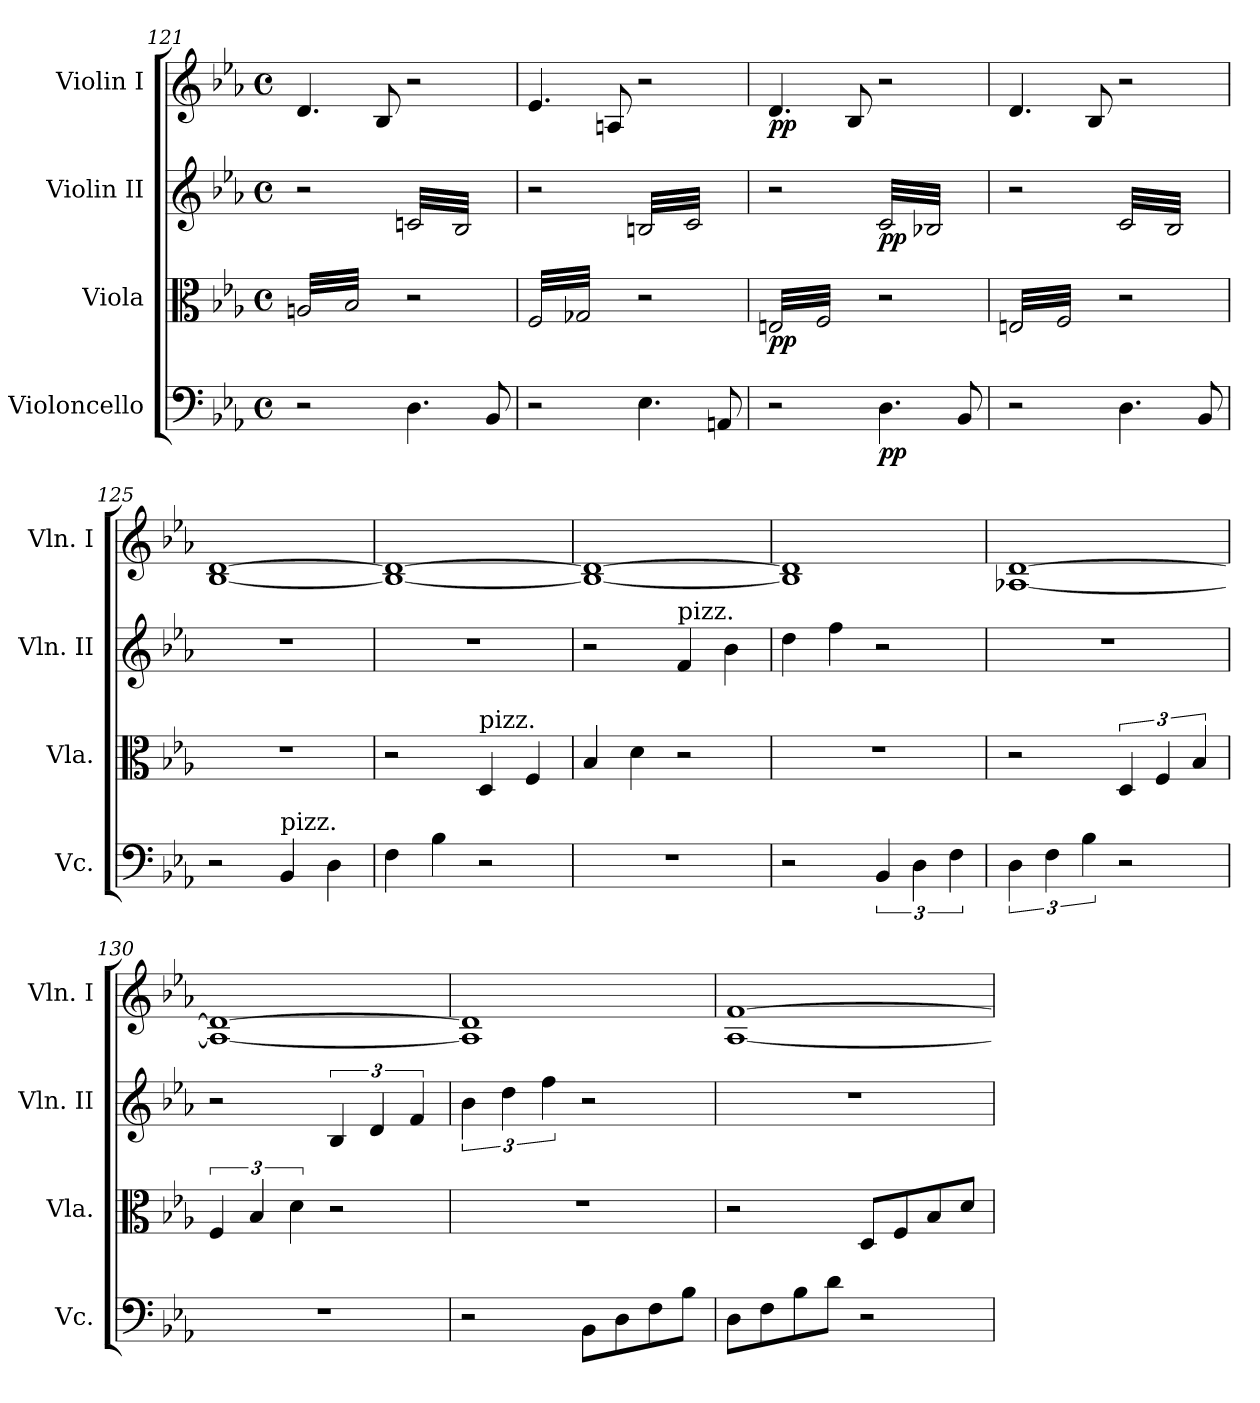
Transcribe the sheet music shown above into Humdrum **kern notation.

**kern	**dynam	**kern	**dynam	**kern	**dynam	**kern	**dynam
*part4	*part4	*part3	*part3	*part2	*part2	*part1	*part1
*staff4	*staff4	*staff3	*staff3	*staff2	*staff2	*staff1	*staff1
*I"Violoncello	*	*I"Viola	*	*I"Violin II	*	*I"Violin I	*
*I'Vc.	*	*I'Vla.	*	*I'Vln. II	*	*I'Vln. I	*
*clefF4	*	*clefC3	*	*clefG2	*	*clefG2	*
*k[b-e-a-]	*	*k[b-e-a-]	*	*k[b-e-a-]	*	*k[b-e-a-]	*
*E-:	*	*E-:	*	*E-:	*	*E-:	*
*M4/4	*	*M4/4	*	*M4/4	*	*M4/4	*
*met(c)	*	*met(c)	*	*met(c)	*	*met(c)	*
=121	=121	=121	=121	=121	=121	=121	=121
*	*	*tremolo	*	*	*	*	*
2r	.	32An/LLL	.	2r	.	4.d/	.
.	.	32B-/	.	.	.	.	.
.	.	32An/	.	.	.	.	.
.	.	32B-/	.	.	.	.	.
.	.	32An/	.	.	.	.	.
.	.	32B-/	.	.	.	.	.
.	.	32An/	.	.	.	.	.
.	.	32B-/	.	.	.	.	.
.	.	32An/	.	.	.	.	.
.	.	32B-/	.	.	.	.	.
.	.	32An/	.	.	.	.	.
.	.	32B-/	.	.	.	.	.
.	.	32An/	.	.	.	8B-/	.
.	.	32B-/	.	.	.	.	.
.	.	32An/	.	.	.	.	.
.	.	32B-/JJJ	.	.	.	.	.
*	*	*	*	*tremolo	*	*	*
4.D\	.	2r	.	32cn/LLL	.	2r	.
.	.	.	.	32B-/	.	.	.
.	.	.	.	32cn/	.	.	.
.	.	.	.	32B-/	.	.	.
.	.	.	.	32cn/	.	.	.
.	.	.	.	32B-/	.	.	.
.	.	.	.	32cn/	.	.	.
.	.	.	.	32B-/	.	.	.
.	.	.	.	32cn/	.	.	.
.	.	.	.	32B-/	.	.	.
.	.	.	.	32cn/	.	.	.
.	.	.	.	32B-/	.	.	.
8BB-/	.	.	.	32cn/	.	.	.
.	.	.	.	32B-/	.	.	.
.	.	.	.	32cn/	.	.	.
.	.	.	.	32B-/JJJ	.	.	.
=122	=122	=122	=122	=122	=122	=122	=122
2r	.	32F/LLL	.	2r	.	4.e-/	.
.	.	32G-X/	.	.	.	.	.
.	.	32F/	.	.	.	.	.
.	.	32G-X/	.	.	.	.	.
.	.	32F/	.	.	.	.	.
.	.	32G-X/	.	.	.	.	.
.	.	32F/	.	.	.	.	.
.	.	32G-X/	.	.	.	.	.
.	.	32F/	.	.	.	.	.
.	.	32G-X/	.	.	.	.	.
.	.	32F/	.	.	.	.	.
.	.	32G-X/	.	.	.	.	.
.	.	32F/	.	.	.	8An/	.
.	.	32G-X/	.	.	.	.	.
.	.	32F/	.	.	.	.	.
.	.	32G-X/JJJ	.	.	.	.	.
4.E-\	.	2r	.	32Bn/LLL	.	2r	.
.	.	.	.	32c/	.	.	.
.	.	.	.	32Bn/	.	.	.
.	.	.	.	32c/	.	.	.
.	.	.	.	32Bn/	.	.	.
.	.	.	.	32c/	.	.	.
.	.	.	.	32Bn/	.	.	.
.	.	.	.	32c/	.	.	.
.	.	.	.	32Bn/	.	.	.
.	.	.	.	32c/	.	.	.
.	.	.	.	32Bn/	.	.	.
.	.	.	.	32c/	.	.	.
8AAn/	.	.	.	32Bn/	.	.	.
.	.	.	.	32c/	.	.	.
.	.	.	.	32Bn/	.	.	.
.	.	.	.	32c/JJJ	.	.	.
!!LO:LB:g=z
=123	=123	=123	=123	=123	=123	=123	=123
!	!	!	!LO:DY:b	!	!	!	!LO:DY:b
2r	.	32En/LLL	pp	2r	.	4.d/	pp
.	.	32F/	.	.	.	.	.
.	.	32En/	.	.	.	.	.
.	.	32F/	.	.	.	.	.
.	.	32En/	.	.	.	.	.
.	.	32F/	.	.	.	.	.
.	.	32En/	.	.	.	.	.
.	.	32F/	.	.	.	.	.
.	.	32En/	.	.	.	.	.
.	.	32F/	.	.	.	.	.
.	.	32En/	.	.	.	.	.
.	.	32F/	.	.	.	.	.
.	.	32En/	.	.	.	8B-/	.
.	.	32F/	.	.	.	.	.
.	.	32En/	.	.	.	.	.
.	.	32F/JJJ	.	.	.	.	.
!	!LO:DY:b	!	!	!	!LO:DY:b	!	!
4.D\	pp	2r	.	32c/LLL	pp	2r	.
.	.	.	.	32B-X/	.	.	.
.	.	.	.	32c/	.	.	.
.	.	.	.	32B-X/	.	.	.
.	.	.	.	32c/	.	.	.
.	.	.	.	32B-X/	.	.	.
.	.	.	.	32c/	.	.	.
.	.	.	.	32B-X/	.	.	.
.	.	.	.	32c/	.	.	.
.	.	.	.	32B-X/	.	.	.
.	.	.	.	32c/	.	.	.
.	.	.	.	32B-X/	.	.	.
8BB-/	.	.	.	32c/	.	.	.
.	.	.	.	32B-X/	.	.	.
.	.	.	.	32c/	.	.	.
.	.	.	.	32B-X/JJJ	.	.	.
=124	=124	=124	=124	=124	=124	=124	=124
2r	.	32En/LLL	.	2r	.	4.d/	.
.	.	32F/	.	.	.	.	.
.	.	32En/	.	.	.	.	.
.	.	32F/	.	.	.	.	.
.	.	32En/	.	.	.	.	.
.	.	32F/	.	.	.	.	.
.	.	32En/	.	.	.	.	.
.	.	32F/	.	.	.	.	.
.	.	32En/	.	.	.	.	.
.	.	32F/	.	.	.	.	.
.	.	32En/	.	.	.	.	.
.	.	32F/	.	.	.	.	.
.	.	32En/	.	.	.	8B-/	.
.	.	32F/	.	.	.	.	.
.	.	32En/	.	.	.	.	.
.	.	32F/JJJ	.	.	.	.	.
*	*	*Xtremolo	*	*	*	*	*
4.D\	.	2r	.	32c/LLL	.	2r	.
.	.	.	.	32B-/	.	.	.
.	.	.	.	32c/	.	.	.
.	.	.	.	32B-/	.	.	.
.	.	.	.	32c/	.	.	.
.	.	.	.	32B-/	.	.	.
.	.	.	.	32c/	.	.	.
.	.	.	.	32B-/	.	.	.
.	.	.	.	32c/	.	.	.
.	.	.	.	32B-/	.	.	.
.	.	.	.	32c/	.	.	.
.	.	.	.	32B-/	.	.	.
8BB-/	.	.	.	32c/	.	.	.
.	.	.	.	32B-/	.	.	.
.	.	.	.	32c/	.	.	.
.	.	.	.	32B-/JJJ	.	.	.
*	*	*	*	*Xtremolo	*	*	*
=125	=125	=125	=125	=125	=125	=125	=125
2r	.	1r	.	1r	.	[1B- [1d	.
.	.	.	.	.	.	.	.
.	.	.	.	.	.	.	.
.	.	.	.	.	.	.	.
.	.	.	.	.	.	.	.
.	.	.	.	.	.	.	.
.	.	.	.	.	.	.	.
.	.	.	.	.	.	.	.
!LO:TX:a:t=pizz.	!	!	!	!	!	!	!
4BB-/	.	.	.	.	.	.	.
4D\	.	.	.	.	.	.	.
=126	=126	=126	=126	=126	=126	=126	=126
4F\	.	2r	.	1r	.	1B-_ 1d_	.
4B-\	.	.	.	.	.	.	.
!	!	!LO:TX:a:t=pizz.	!	!	!	!	!
2r	.	4D/	.	.	.	.	.
.	.	4F/	.	.	.	.	.
=127	=127	=127	=127	=127	=127	=127	=127
1r	.	4B-/	.	2r	.	1B-_ 1d_	.
.	.	4d\	.	.	.	.	.
!	!	!	!	!LO:TX:a:t=pizz.	!	!	!
.	.	2r	.	4f/	.	.	.
.	.	.	.	4b-\	.	.	.
=128	=128	=128	=128	=128	=128	=128	=128
2r	.	1r	.	4dd\	.	1B-] 1d]	.
.	.	.	.	4ff\	.	.	.
6BB-/	.	.	.	2r	.	.	.
6D\	.	.	.	.	.	.	.
6F\	.	.	.	.	.	.	.
!!LO:PB:g=z
=129	=129	=129	=129	=129	=129	=129	=129
6D\	.	2r	.	1r	.	[1A-X [1d	.
6F\	.	.	.	.	.	.	.
6B-\	.	.	.	.	.	.	.
2r	.	6D/	.	.	.	.	.
.	.	6F/	.	.	.	.	.
.	.	6B-/	.	.	.	.	.
=130	=130	=130	=130	=130	=130	=130	=130
1r	.	6F/	.	2r	.	1A-_ 1d_	.
.	.	6B-/	.	.	.	.	.
.	.	6d\	.	.	.	.	.
.	.	2r	.	6B-/	.	.	.
.	.	.	.	6d/	.	.	.
.	.	.	.	6f/	.	.	.
=131	=131	=131	=131	=131	=131	=131	=131
2r	.	1r	.	6b-\	.	1A-] 1d]	.
.	.	.	.	6dd\	.	.	.
.	.	.	.	6ff\	.	.	.
8BB-\L	.	.	.	2r	.	.	.
8D\	.	.	.	.	.	.	.
8F\	.	.	.	.	.	.	.
8B-\J	.	.	.	.	.	.	.
=132	=132	=132	=132	=132	=132	=132	=132
8D\L	.	2r	.	1r	.	[1A- [1f	.
8F\	.	.	.	.	.	.	.
8B-\	.	.	.	.	.	.	.
8d\J	.	.	.	.	.	.	.
2r	.	8D/L	.	.	.	.	.
.	.	8F/	.	.	.	.	.
.	.	8B-/	.	.	.	.	.
.	.	8d/J	.	.	.	.	.
=	=	=	=	=	=	=	=
*-	*-	*-	*-	*-	*-	*-	*-
